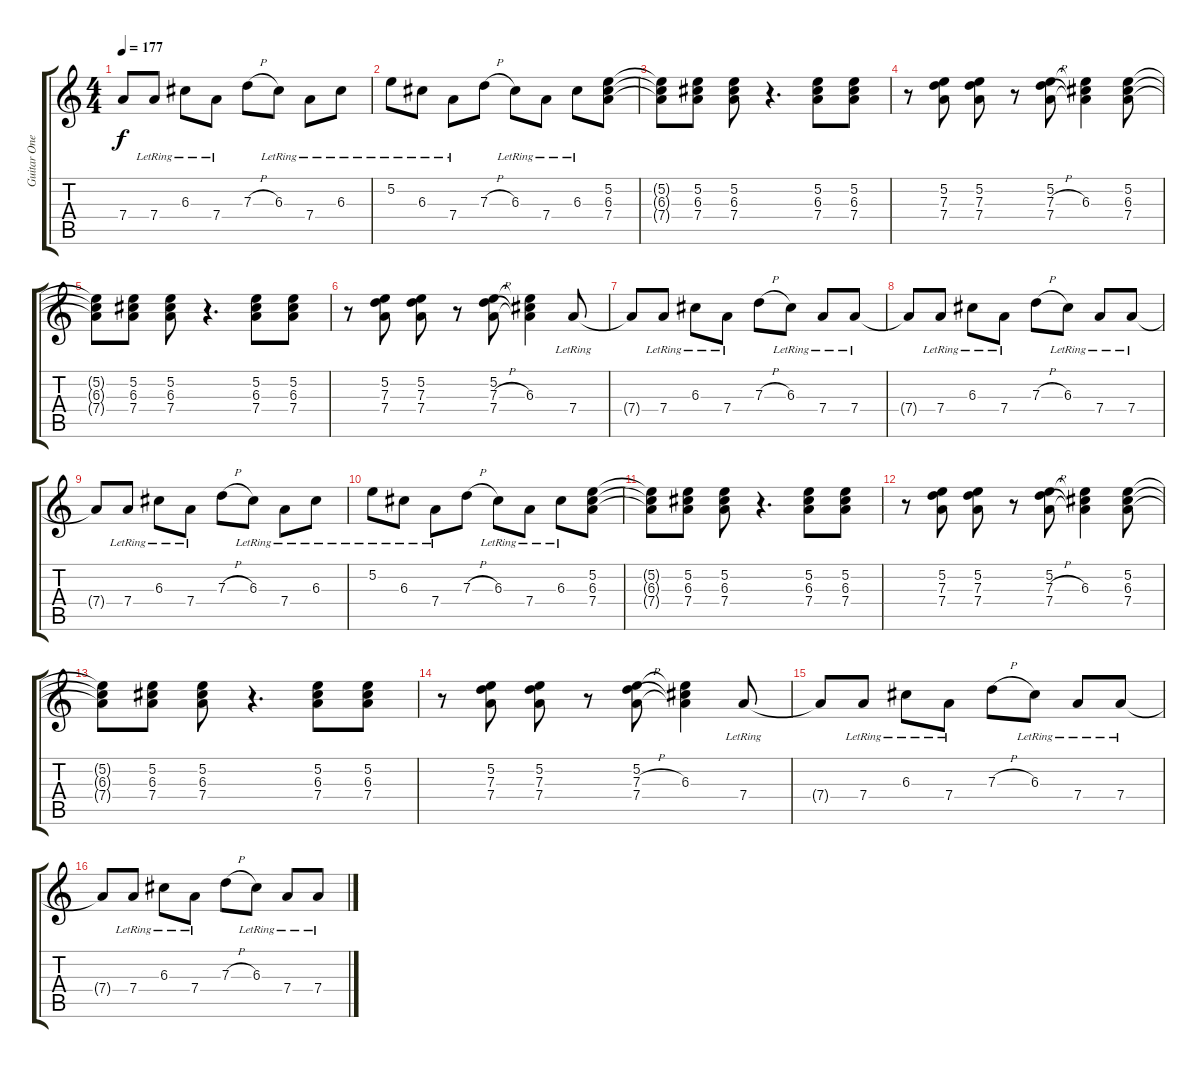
\track ("Guitar One" "Guitar One") {instrument distortionguitar}
\staff {score tabs}
\tuning (E4 B3 G3 D3 A2 D2) {hide}
\ts (4 4)
\tempo 177
\clef g2
\ks c
7.4{t}.8{dy f} 7.4{lr}.8 6.3{lr}.8 7.4{lr}.8 7.3{h}.8 6.3{lr}.8 7.4{lr}.8 6.3{lr}.8 |
5.2{lr}.8 6.3{lr}.8 7.4{lr}.8 7.3{h}.8 6.3{lr}.8 7.4{lr}.8 6.3{lr}.8 (5.2 6.3 7.4).8 |
(5.2{t} 6.3{t} 7.4{t}).8 (5.2 6.3 7.4).8 (5.2 6.3 7.4).8 r.4{d} (5.2 6.3 7.4).8 (5.2 6.3 7.4).8 |
r.8 (5.2 7.3 7.4).8 (5.2 7.3 7.4).8 r.8 (5.2 7.3{h} 7.4).8 (5.2{t} 6.3 7.4{t}).4 (5.2 6.3 7.4).8 |
(5.2{t} 6.3{t} 7.4{t}).8 (5.2 6.3 7.4).8 (5.2 6.3 7.4).8 r.4{d} (5.2 6.3 7.4).8 (5.2 6.3 7.4).8 |
r.8 (5.2 7.3 7.4).8 (5.2 7.3 7.4).8 r.8 (5.2 7.3{h} 7.4).8 (5.2{t} 6.3 7.4{t}).4 7.4{lr}.8 |
7.4{t}.8 7.4{lr}.8 6.3{lr}.8 7.4{lr}.8 7.3{h}.8 6.3{lr}.8 7.4{lr}.8 7.4{lr}.8 |
7.4{t}.8 7.4{lr}.8 6.3{lr}.8 7.4{lr}.8 7.3{h}.8 6.3{lr}.8 7.4{lr}.8 7.4{lr}.8 |
7.4{t}.8 7.4{lr}.8 6.3{lr}.8 7.4{lr}.8 7.3{h}.8 6.3{lr}.8 7.4{lr}.8 6.3{lr}.8 |
5.2{lr}.8 6.3{lr}.8 7.4{lr}.8 7.3{h}.8 6.3{lr}.8 7.4{lr}.8 6.3{lr}.8 (5.2 6.3 7.4).8 |
(5.2{t} 6.3{t} 7.4{t}).8 (5.2 6.3 7.4).8 (5.2 6.3 7.4).8 r.4{d} (5.2 6.3 7.4).8 (5.2 6.3 7.4).8 |
r.8 (5.2 7.3 7.4).8 (5.2 7.3 7.4).8 r.8 (5.2 7.3{h} 7.4).8 (5.2{t} 6.3 7.4{t}).4 (5.2 6.3 7.4).8 |
(5.2{t} 6.3{t} 7.4{t}).8 (5.2 6.3 7.4).8 (5.2 6.3 7.4).8 r.4{d} (5.2 6.3 7.4).8 (5.2 6.3 7.4).8 |
r.8 (5.2 7.3 7.4).8 (5.2 7.3 7.4).8 r.8 (5.2 7.3{h} 7.4).8 (5.2{t} 6.3 7.4{t}).4 7.4{lr}.8 |
7.4{t}.8 7.4{lr}.8 6.3{lr}.8 7.4{lr}.8 7.3{h}.8 6.3{lr}.8 7.4{lr}.8 7.4{lr}.8 |
7.4{t}.8 7.4{lr}.8 6.3{lr}.8 7.4{lr}.8 7.3{h}.8 6.3{lr}.8 7.4{lr}.8 7.4{lr}.8
